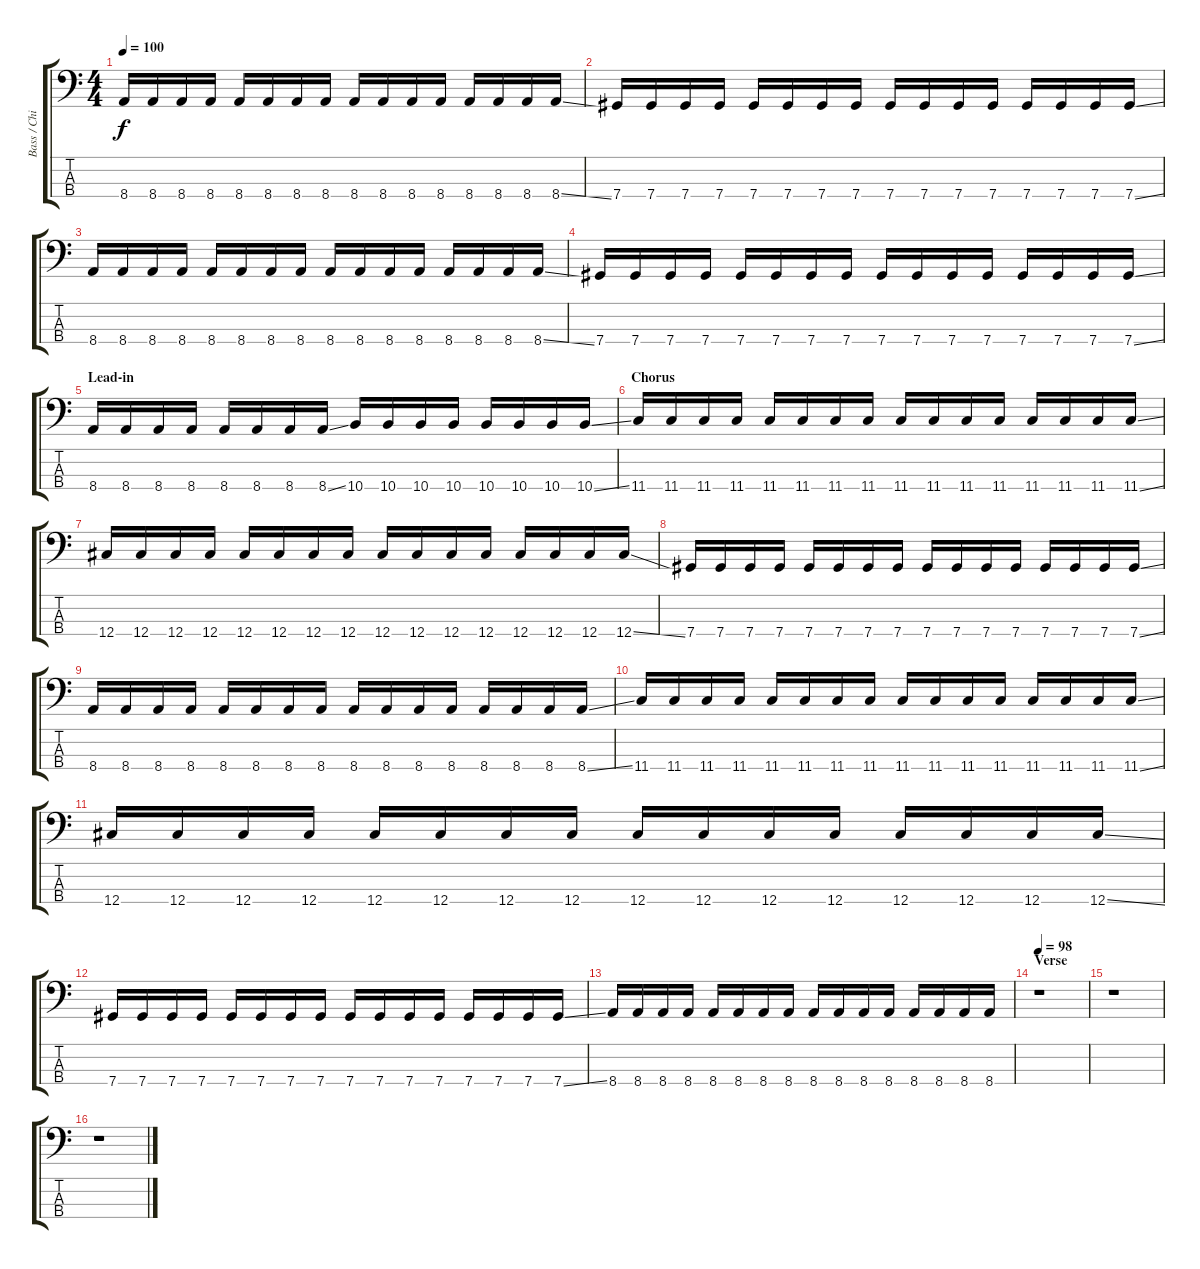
\track ("Bass / Chi Cheng" "Bass / Chi") {instrument electricbassfinger}
\staff {score tabs}
\tuning (Gb2 Db2 Ab1 Db1) {hide}
\ts (4 4)
\tempo 100
\clef f4
\ks c
8.4.16{dy f} 8.4.16 8.4.16 8.4.16 8.4.16 8.4.16 8.4.16 8.4.16 8.4.16 8.4.16 8.4.16 8.4.16 8.4.16 8.4.16 8.4.16 8.4{ss}.16 |
7.4.16 7.4.16 7.4.16 7.4.16 7.4.16 7.4.16 7.4.16 7.4.16 7.4.16 7.4.16 7.4.16 7.4.16 7.4.16 7.4.16 7.4.16 7.4{ss}.16 |
8.4.16 8.4.16 8.4.16 8.4.16 8.4.16 8.4.16 8.4.16 8.4.16 8.4.16 8.4.16 8.4.16 8.4.16 8.4.16 8.4.16 8.4.16 8.4{ss}.16 |
7.4.16 7.4.16 7.4.16 7.4.16 7.4.16 7.4.16 7.4.16 7.4.16 7.4.16 7.4.16 7.4.16 7.4.16 7.4.16 7.4.16 7.4.16 7.4{ss}.16 |
\section ("" "Lead-in")
8.4.16 8.4.16 8.4.16 8.4.16 8.4.16 8.4.16 8.4.16 8.4{ss}.16 10.4.16 10.4.16 10.4.16 10.4.16 10.4.16 10.4.16 10.4.16 10.4{ss}.16 |
\section ("" "Chorus")
11.4.16 11.4.16 11.4.16 11.4.16 11.4.16 11.4.16 11.4.16 11.4.16 11.4.16 11.4.16 11.4.16 11.4.16 11.4.16 11.4.16 11.4.16 11.4{ss}.16 |
12.4.16 12.4.16 12.4.16 12.4.16 12.4.16 12.4.16 12.4.16 12.4.16 12.4.16 12.4.16 12.4.16 12.4.16 12.4.16 12.4.16 12.4.16 12.4{ss}.16 |
7.4.16 7.4.16 7.4.16 7.4.16 7.4.16 7.4.16 7.4.16 7.4.16 7.4.16 7.4.16 7.4.16 7.4.16 7.4.16 7.4.16 7.4.16 7.4{ss}.16 |
8.4.16 8.4.16 8.4.16 8.4.16 8.4.16 8.4.16 8.4.16 8.4.16 8.4.16 8.4.16 8.4.16 8.4.16 8.4.16 8.4.16 8.4.16 8.4{ss}.16 |
11.4.16 11.4.16 11.4.16 11.4.16 11.4.16 11.4.16 11.4.16 11.4.16 11.4.16 11.4.16 11.4.16 11.4.16 11.4.16 11.4.16 11.4.16 11.4{ss}.16 |
12.4.16 12.4.16 12.4.16 12.4.16 12.4.16 12.4.16 12.4.16 12.4.16 12.4.16 12.4.16 12.4.16 12.4.16 12.4.16 12.4.16 12.4.16 12.4{ss}.16 |
7.4.16 7.4.16 7.4.16 7.4.16 7.4.16 7.4.16 7.4.16 7.4.16 7.4.16 7.4.16 7.4.16 7.4.16 7.4.16 7.4.16 7.4.16 7.4{ss}.16 |
8.4.16 8.4.16 8.4.16 8.4.16 8.4.16 8.4.16 8.4.16 8.4.16 8.4.16 8.4.16 8.4.16 8.4.16 8.4.16 8.4.16 8.4.16 8.4.16 |
\section ("" "Verse")
\tempo 98
r.1 |
r.1 |
r.1
